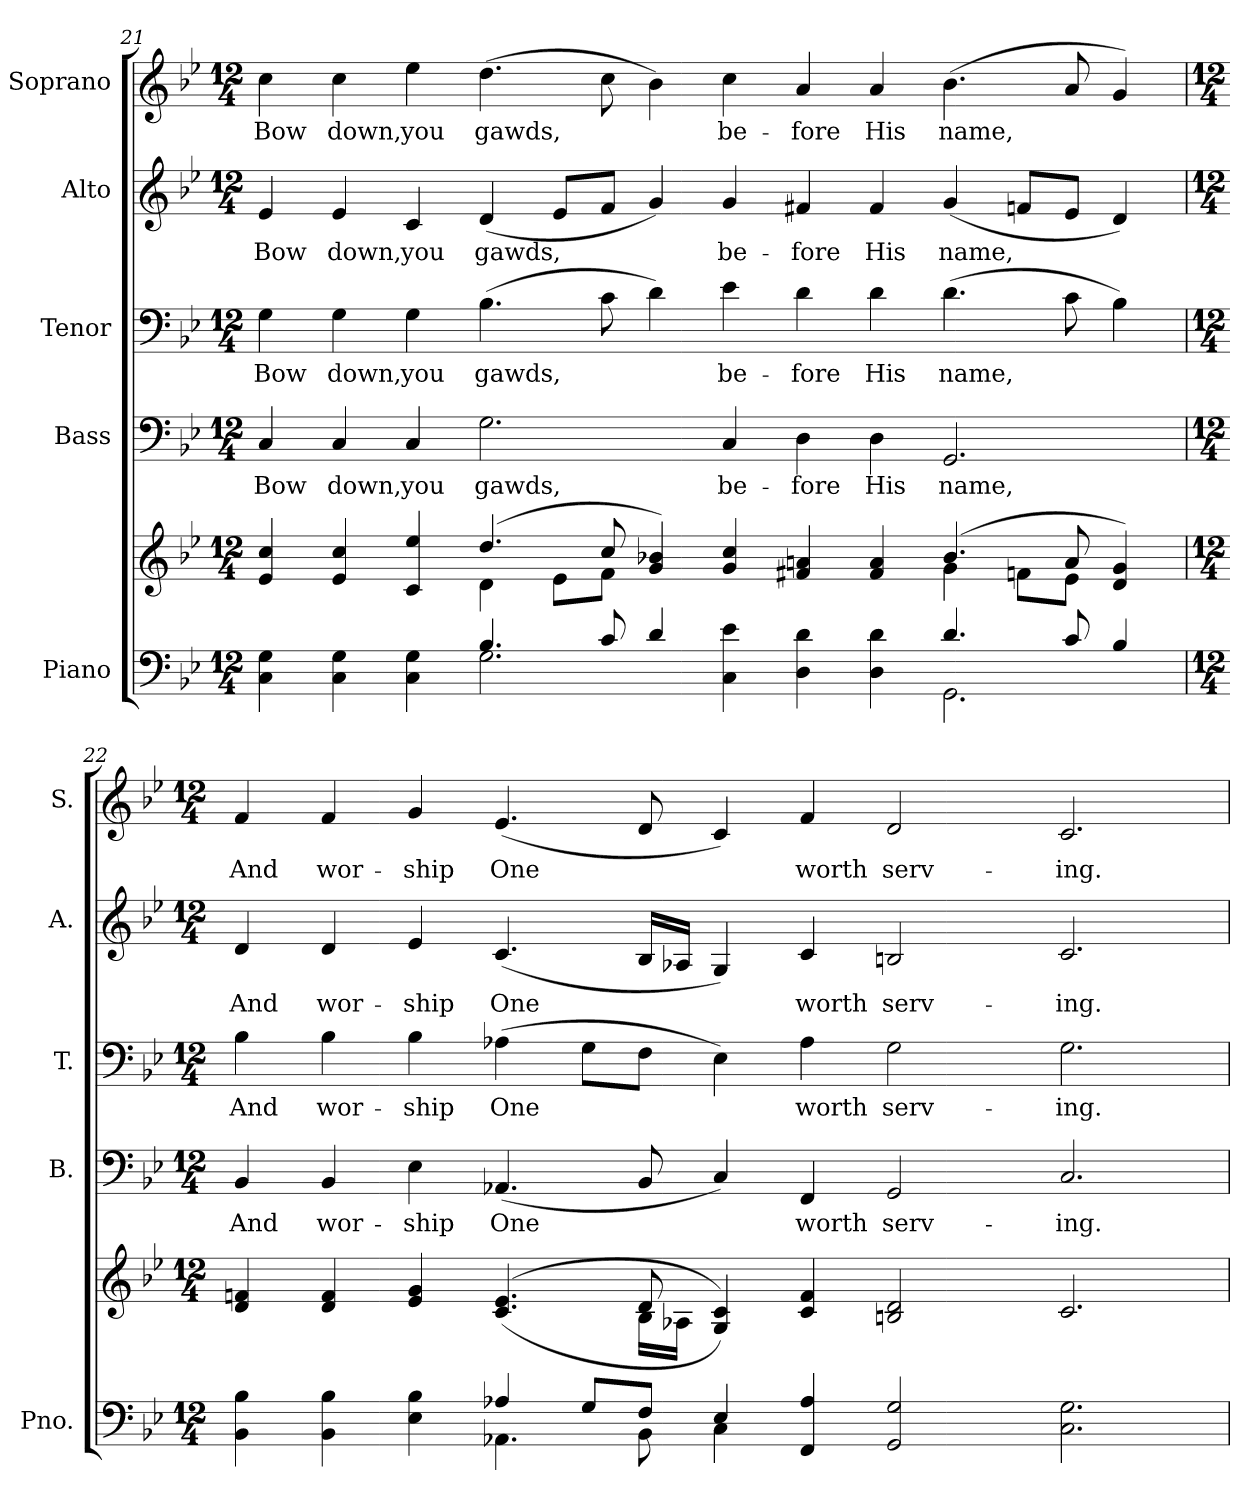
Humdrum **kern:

**kern	**kern	**kern	**text	**kern	**text	**kern	**text	**kern	**text
*part5	*part5	*part4	*part4	*part3	*part3	*part2	*part2	*part1	*part1
*staff6	*staff5	*staff4	*staff4	*staff3	*staff3	*staff2	*staff2	*staff1	*staff1
*I"Piano	*	*I"Bass	*	*I"Tenor	*	*I"Alto	*	*I"Soprano	*
*I'Pno.	*	*I'B.	*	*I'T.	*	*I'A.	*	*I'S.	*
!!LO:PB:g=z
*clefF4	*clefG2	*clefF4	*	*clefF4	*	*clefG2	*	*clefG2	*
*k[b-e-]	*k[b-e-]	*k[b-e-]	*	*k[b-e-]	*	*k[b-e-]	*	*k[b-e-]	*
*B-:	*B-:	*B-:	*	*B-:	*	*B-:	*	*B-:	*
*M12/4	*M12/4	*M12/4	*	*M12/4	*	*M12/4	*	*M12/4	*
=21	=21	=21	=21	=21	=21	=21	=21	=21	=21
*^	*^	*	*	*	*	*	*	*	*
!	!	!	!	!	!LO:LY:b:color=#000000	!	!	!	!	!	!
!	!	!	!	!	!	!	!LO:LY:b:color=#000000	!	!	!	!
!	!	!	!	!	!	!	!	!	!LO:LY:b:color=#000000	!	!
!	!	!	!	!	!	!	!	!	!	!	!LO:LY:b:color=#000000
4Ci\ 4Gi	2ryy	4e-i/ 4cci	2ryy	4Ci/	Bow	4Gi\	Bow	4e-i/	Bow	4cci\	Bow
!	!	!	!	!	!LO:LY:b:color=#000000	!	!	!	!	!	!
!	!	!	!	!	!	!	!LO:LY:b:color=#000000	!	!	!	!
!	!	!	!	!	!	!	!	!	!LO:LY:b:color=#000000	!	!
!	!	!	!	!	!	!	!	!	!	!	!LO:LY:b:color=#000000
4Ci\ 4Gi	.	4e-i/ 4cci	.	4Ci/	down,	4Gi\	down,	4e-i/	down,	4cci\	down,
!	!	!	!	!	!LO:LY:b:color=#000000	!	!	!	!	!	!
!	!	!	!	!	!	!	!LO:LY:b:color=#000000	!	!	!	!
!	!	!	!	!	!	!	!	!	!LO:LY:b:color=#000000	!	!
!	!	!	!	!	!	!	!	!	!	!	!LO:LY:b:color=#000000
4Ci\ 4Gi	4ryy	4ci/ 4ee-i	4ryy	4Ci/	you	4Gi\	you	4ci/	you	4ee-i\	you
!	!	!	!	!	!LO:LY:b:color=#000000	!	!	!	!	!	!
!	!	!	!	!	!	!	!LO:LY:b:color=#000000	!	!	!	!
!	!	!	!	!	!	!	!	!	!LO:LY:b:color=#000000	!	!
!	!	!	!	!	!	!	!	!	!	!	!LO:LY:b:color=#000000
4.B-i/	2.Gi\	(4.ddi/	(4di\	2.Gi\	gawds,	(4.B-i\	gawds,	(4di/	gawds,	(4.ddi\	gawds,
.	.	.	8e-i\L	.	.	.	.	8e-i/L	.	.	.
8ci/	.	8cci/	8fi\J	.	.	8ci\	.	8fi/J	.	8cci\	.
4di/	.	4gi/ 4b-Xi)	4ryy)	.	.	4di\)	.	4gi/)	.	4b-i\)	.
!	!	!	!	!	!LO:LY:b:color=#000000	!	!	!	!	!	!
!	!	!	!	!	!	!	!LO:LY:b:color=#000000	!	!	!	!
!	!	!	!	!	!	!	!	!	!LO:LY:b:color=#000000	!	!
!	!	!	!	!	!	!	!	!	!	!	!LO:LY:b:color=#000000
4Ci\ 4e-i	2ryy	4gi/ 4cci	2ryy	4Ci/	be-	4e-i\	be-	4gi/	be-	4cci\	be-
!	!	!	!	!	!LO:LY:b:color=#000000	!	!	!	!	!	!
!	!	!	!	!	!	!	!LO:LY:b:color=#000000	!	!	!	!
!	!	!	!	!	!	!	!	!	!LO:LY:b:color=#000000	!	!
!	!	!	!	!	!	!	!	!	!	!	!LO:LY:b:color=#000000
4Di\ 4di	.	4f#Xi/ 4ani	.	4Di\	-fore	4di\	-fore	4f#Xi/	-fore	4ai/	-fore
!	!	!	!	!	!LO:LY:b:color=#000000	!	!	!	!	!	!
!	!	!	!	!	!	!	!LO:LY:b:color=#000000	!	!	!	!
!	!	!	!	!	!	!	!	!	!LO:LY:b:color=#000000	!	!
!	!	!	!	!	!	!	!	!	!	!	!LO:LY:b:color=#000000
4Di\ 4di	4ryy	4f#i/ 4ai	4ryy	4Di\	His	4di\	His	4f#i/	His	4ai/	His
!	!	!	!	!	!LO:LY:b:color=#000000	!	!	!	!	!	!
!	!	!	!	!	!	!	!LO:LY:b:color=#000000	!	!	!	!
!	!	!	!	!	!	!	!	!	!LO:LY:b:color=#000000	!	!
!	!	!	!	!	!	!	!	!	!	!	!LO:LY:b:color=#000000
4.di/	2.GGi\	(4.b-i/	(4gi\	2.GGi/	name,	(4.di\	name,	(4gi/	name,	(4.b-i\	name,
.	.	.	8fni\L	.	.	.	.	8fni/L	.	.	.
8ci/	.	8ai/	8e-i\J	.	.	8ci\	.	8e-i/J	.	8ai/	.
4B-i/	.	4di/ 4gi)	4ryy)	.	.	4B-i\)	.	4di/)	.	4gi/)	.
=22	=22	=22	=22	=22	=22	=22	=22	=22	=22	=22	=22
*M12/4	*	*M12/4	*	*M12/4	*	*M12/4	*	*M12/4	*	*M12/4	*
!	!	!	!	!	!LO:LY:b:color=#000000	!	!	!	!	!	!
!	!	!	!	!	!	!	!LO:LY:b:color=#000000	!	!	!	!
!	!	!	!	!	!	!	!	!	!LO:LY:b:color=#000000	!	!
!	!	!	!	!	!	!	!	!	!	!	!LO:LY:b:color=#000000
4BB-i\ 4B-i	2ryy	4di/ 4fni	1ryy	4BB-i/	And	4B-i\	And	4di/	And	4fi/	And
!	!	!	!	!	!LO:LY:b:color=#000000	!	!	!	!	!	!
!	!	!	!	!	!	!	!LO:LY:b:color=#000000	!	!	!	!
!	!	!	!	!	!	!	!	!	!LO:LY:b:color=#000000	!	!
!	!	!	!	!	!	!	!	!	!	!	!LO:LY:b:color=#000000
4BB-i\ 4B-i	.	4di/ 4fi	.	4BB-i/	wor-	4B-i\	wor-	4di/	wor-	4fi/	wor-
!	!	!	!	!	!LO:LY:b:color=#000000	!	!	!	!	!	!
!	!	!	!	!	!	!	!LO:LY:b:color=#000000	!	!	!	!
!	!	!	!	!	!	!	!	!	!LO:LY:b:color=#000000	!	!
!	!	!	!	!	!	!	!	!	!	!	!LO:LY:b:color=#000000
4E-i\ 4B-i	4ryy	4e-i/ 4gi	.	4E-i\	-ship	4B-i\	-ship	4e-i/	-ship	4gi/	-ship
!	!	!	!	!	!LO:LY:b:color=#000000	!	!	!	!	!	!
!	!	!	!	!	!	!	!LO:LY:b:color=#000000	!	!	!	!
!	!	!	!	!	!	!	!	!	!LO:LY:b:color=#000000	!	!
!	!	!	!	!	!	!	!	!	!	!	!LO:LY:b:color=#000000
4A-Xi/	4.AA-Xi\	((4.ci/ 4.e-i	.	(4.AA-Xi/	One	(4A-Xi\	One	(4.ci/	One	(4.e-i/	One
8Gi/L	.	.	8ryy	.	.	8Gi\L	.	.	.	.	.
8Fi/J	8BB-i\	8di/	16B-i\LL	8BB-i/	.	8Fi\J	.	16B-i/LL	.	8di/	.
.	.	.	16A-Xi\JJ	.	.	.	.	16A-Xi/JJ	.	.	.
4E-i/	4Ci\	4Gi/ 4ci))	4ryy	4Ci/)	.	4E-i\)	.	4Gi/)	.	4ci/)	.
!	!	!	!	!	!LO:LY:b:color=#000000	!	!	!	!	!	!
!	!	!	!	!	!	!	!LO:LY:b:color=#000000	!	!	!	!
!	!	!	!	!	!	!	!	!	!LO:LY:b:color=#000000	!	!
!	!	!	!	!	!	!	!	!	!	!	!LO:LY:b:color=#000000
4FFi/ 4A-i	2ryy	4ci/ 4fi	2ryy	4FFi/	worth	4A-i\	worth	4ci/	worth	4fi/	worth
!	!	!	!	!	!LO:LY:b:color=#000000	!	!	!	!	!	!
!	!	!	!	!	!	!	!LO:LY:b:color=#000000	!	!	!	!
!	!	!	!	!	!	!	!	!	!LO:LY:b:color=#000000	!	!
!	!	!	!	!	!	!	!	!	!	!	!LO:LY:b:color=#000000
2GGi/ 2Gi	.	2Bni/ 2di	.	2GGi/	serv-	2Gi\	serv-	2Bni/	serv-	2di/	serv-
.	1ryy	.	1ryy	.	.	.	.	.	.	.	.
!	!	!	!	!	!LO:LY:b:color=#000000	!	!	!	!	!	!
!	!	!	!	!	!	!	!LO:LY:b:color=#000000	!	!	!	!
!	!	!	!	!	!	!	!	!	!LO:LY:b:color=#000000	!	!
!	!	!	!	!	!	!	!	!	!	!	!LO:LY:b:color=#000000
2.Ci\ 2.Gi	.	2.ci/	.	2.Ci/	-ing.	2.Gi\	-ing.	2.ci/	-ing.	2.ci/	-ing.
*v	*v	*	*	*	*	*	*	*	*	*	*
*	*v	*v	*	*	*	*	*	*	*	*
=	=	=	=	=	=	=	=	=	=
*-	*-	*-	*-	*-	*-	*-	*-	*-	*-
